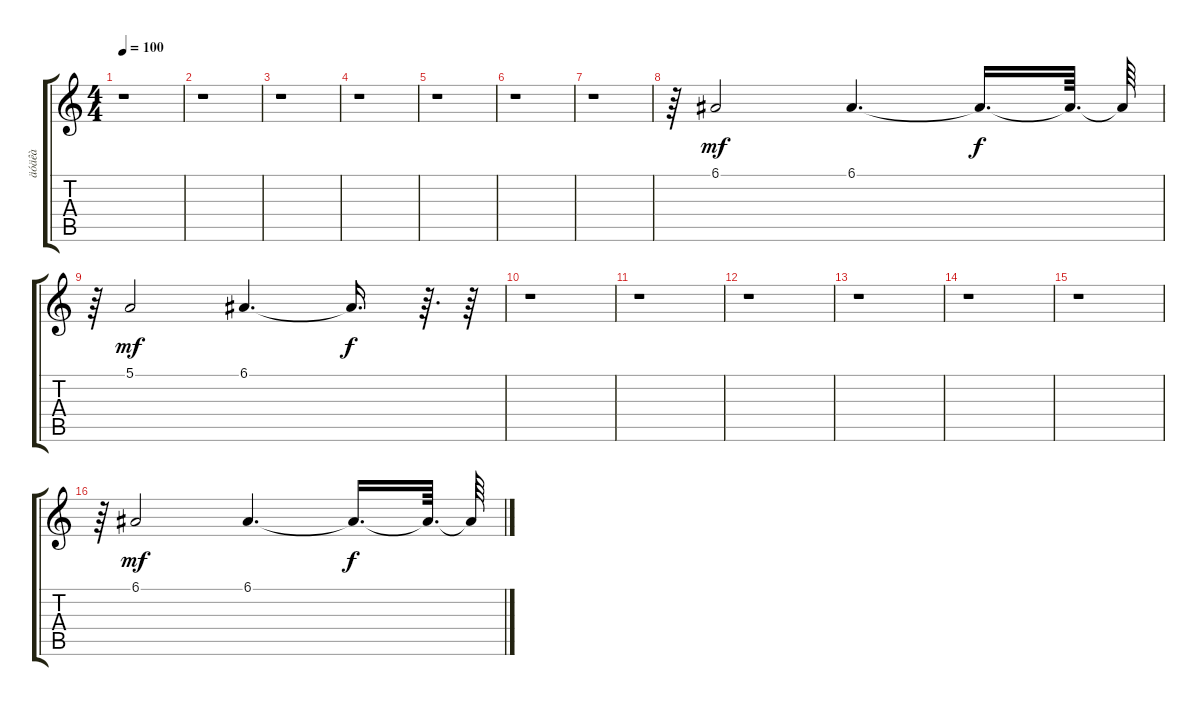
\track ("äóäêà" "äóäêà") {instrument mutedtrumpet}
\staff {score tabs}
\tuning (E4 B3 G3 D3 A2 E2) {hide}
\ts (4 4)
\tempo 100
\clef g2
\ks c
r.1{dy f} |
r.1 |
r.1 |
r.1 |
r.1 |
r.1 |
r.1 |
r.64 6.1.2{dy mf} 6.1.4{d} 6.1{t}.16{d dy f} 6.1{t}.64{d} 6.1{t}.64 |
r.64 5.1.2{dy mf} 6.1.4{d} 6.1{t}.16{d dy f} r.64{d} r.64 |
r.1 |
r.1 |
r.1 |
r.1 |
r.1 |
r.1 |
r.64 6.1.2{dy mf} 6.1.4{d} 6.1{t}.16{d dy f} 6.1{t}.64{d} 6.1{t}.64
